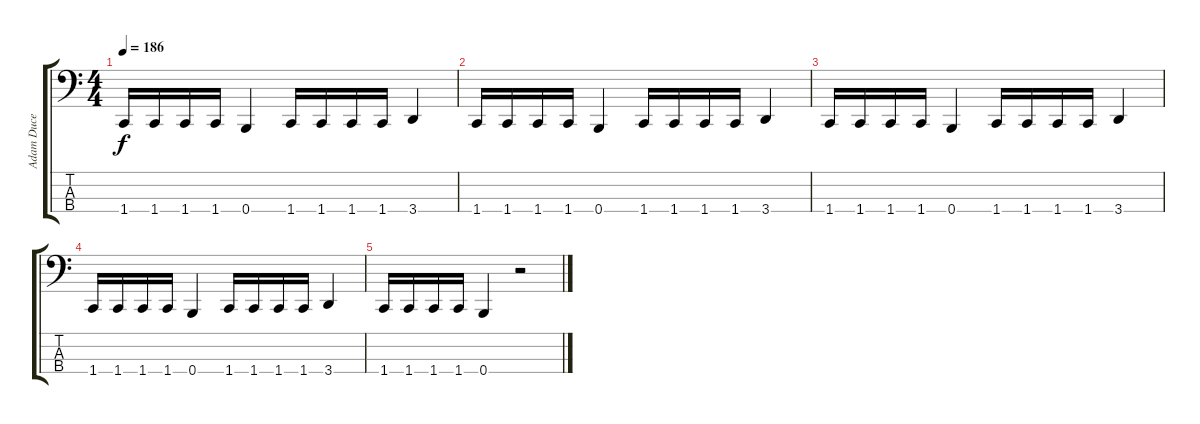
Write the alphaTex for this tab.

\track ("Adam Duce" "Adam Duce") {instrument electricbasspick}
\staff {score tabs}
\tuning (E2 B1 Gb1 B0) {hide}
\ts (4 4)
\tempo 186
\clef f4
\ks c
1.4.16{dy f} 1.4.16 1.4.16 1.4.16 0.4.4 1.4.16 1.4.16 1.4.16 1.4.16 3.4.4 |
1.4.16 1.4.16 1.4.16 1.4.16 0.4.4 1.4.16 1.4.16 1.4.16 1.4.16 3.4.4 |
1.4.16 1.4.16 1.4.16 1.4.16 0.4.4 1.4.16 1.4.16 1.4.16 1.4.16 3.4.4 |
1.4.16 1.4.16 1.4.16 1.4.16 0.4.4 1.4.16 1.4.16 1.4.16 1.4.16 3.4.4 |
1.4.16 1.4.16 1.4.16 1.4.16 0.4.4 r.2
